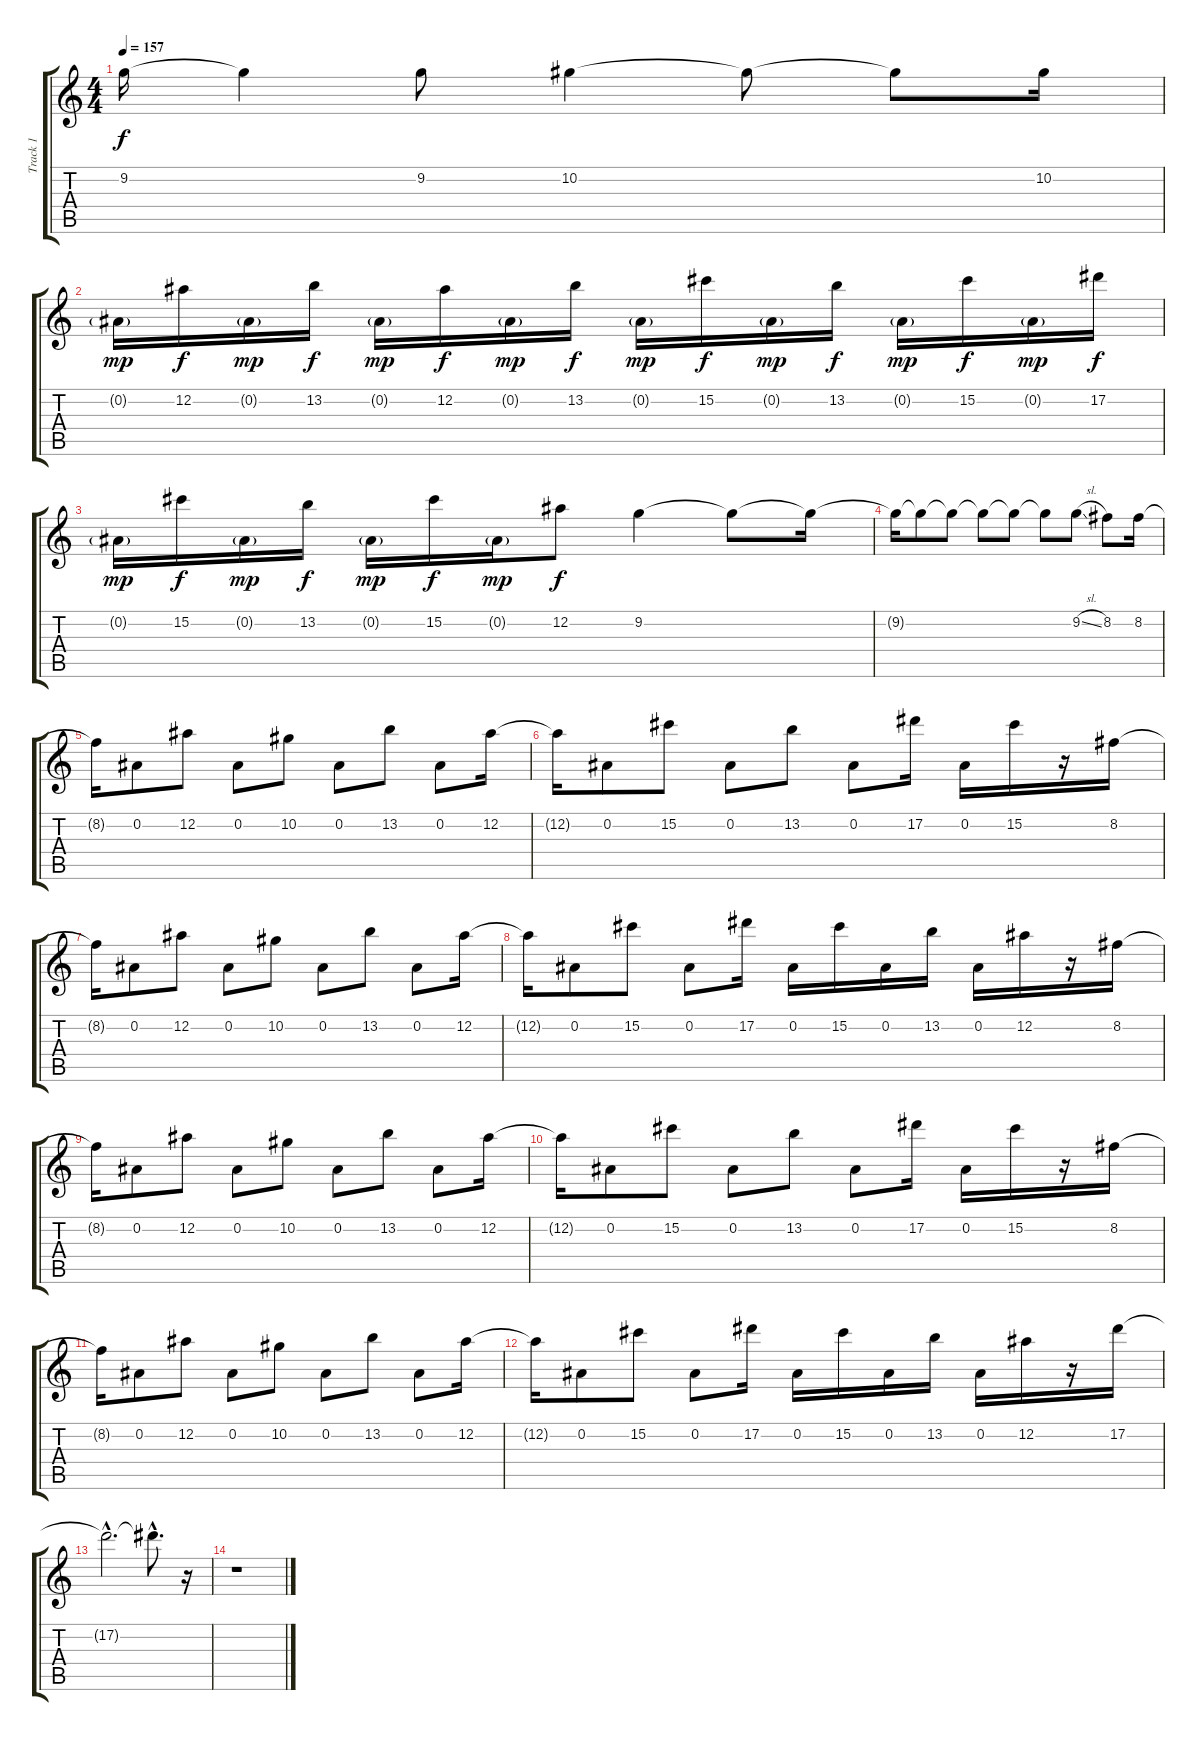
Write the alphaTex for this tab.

\track ("Track 1" "Track 1") {instrument distortionguitar}
\staff {score tabs}
\tuning (Eb4 Bb3 Gb3 Db3 Ab2 Db2) {hide}
\ts (4 4)
\tempo 157
\clef g2
\ks c
9.2{t}.16{dy f} 9.2{t}.4 9.2.8 10.2.4 10.2{t}.8 10.2{t}.8 10.2.16 |
0.2{g}.16{dy mp} 12.2.16{dy f} 0.2{g}.16{dy mp} 13.2.16{dy f} 0.2{g}.16{dy mp} 12.2.16{dy f} 0.2{g}.16{dy mp} 13.2.16{dy f} 0.2{g}.16{dy mp} 15.2.16{dy f} 0.2{g}.16{dy mp} 13.2.16{dy f} 0.2{g}.16{dy mp} 15.2.16{dy f} 0.2{g}.16{dy mp} 17.2.16{dy f} |
0.2{g}.16{dy mp} 15.2.16{dy f} 0.2{g}.16{dy mp} 13.2.16{dy f} 0.2{g}.16{dy mp} 15.2.16{dy f} 0.2{g}.16{dy mp} 12.2.8{dy f} 9.2.4 9.2{t}.8 9.2{t}.16 |
9.2{t}.16 9.2{t}.8 9.2{t}.8 9.2{t}.8 9.2{t}.8 9.2{t}.8 9.2{sl}.8 8.2.8 8.2.16{balance 2} |
8.2{t}.16 0.2.8 12.2.8 0.2.8 10.2.8 0.2.8 13.2.8 0.2.8 12.2.16 |
12.2{t}.16 0.2.8 15.2.8 0.2.8 13.2.8 0.2.8 17.2.16 0.2.16 15.2.16 r.16 8.2.16 |
8.2{t}.16 0.2.8 12.2.8 0.2.8 10.2.8 0.2.8 13.2.8 0.2.8 12.2.16 |
12.2{t}.16 0.2.8 15.2.8 0.2.8 17.2.16 0.2.16 15.2.16 0.2.16 13.2.16 0.2.16 12.2.16 r.16 8.2.16 |
8.2{t}.16 0.2.8 12.2.8 0.2.8 10.2.8 0.2.8 13.2.8 0.2.8 12.2.16 |
12.2{t}.16 0.2.8 15.2.8 0.2.8 13.2.8 0.2.8 17.2.16 0.2.16 15.2.16 r.16 8.2.16 |
8.2{t}.16 0.2.8 12.2.8 0.2.8 10.2.8 0.2.8 13.2.8 0.2.8 12.2.16 |
12.2{t}.16 0.2.8 15.2.8 0.2.8 17.2.16 0.2.16 15.2.16 0.2.16 13.2.16 0.2.16 12.2.16 r.16 17.2.16 |
17.2{hac t}.2{d} 17.2{hac t}.8{d} r.16 |
r.1
